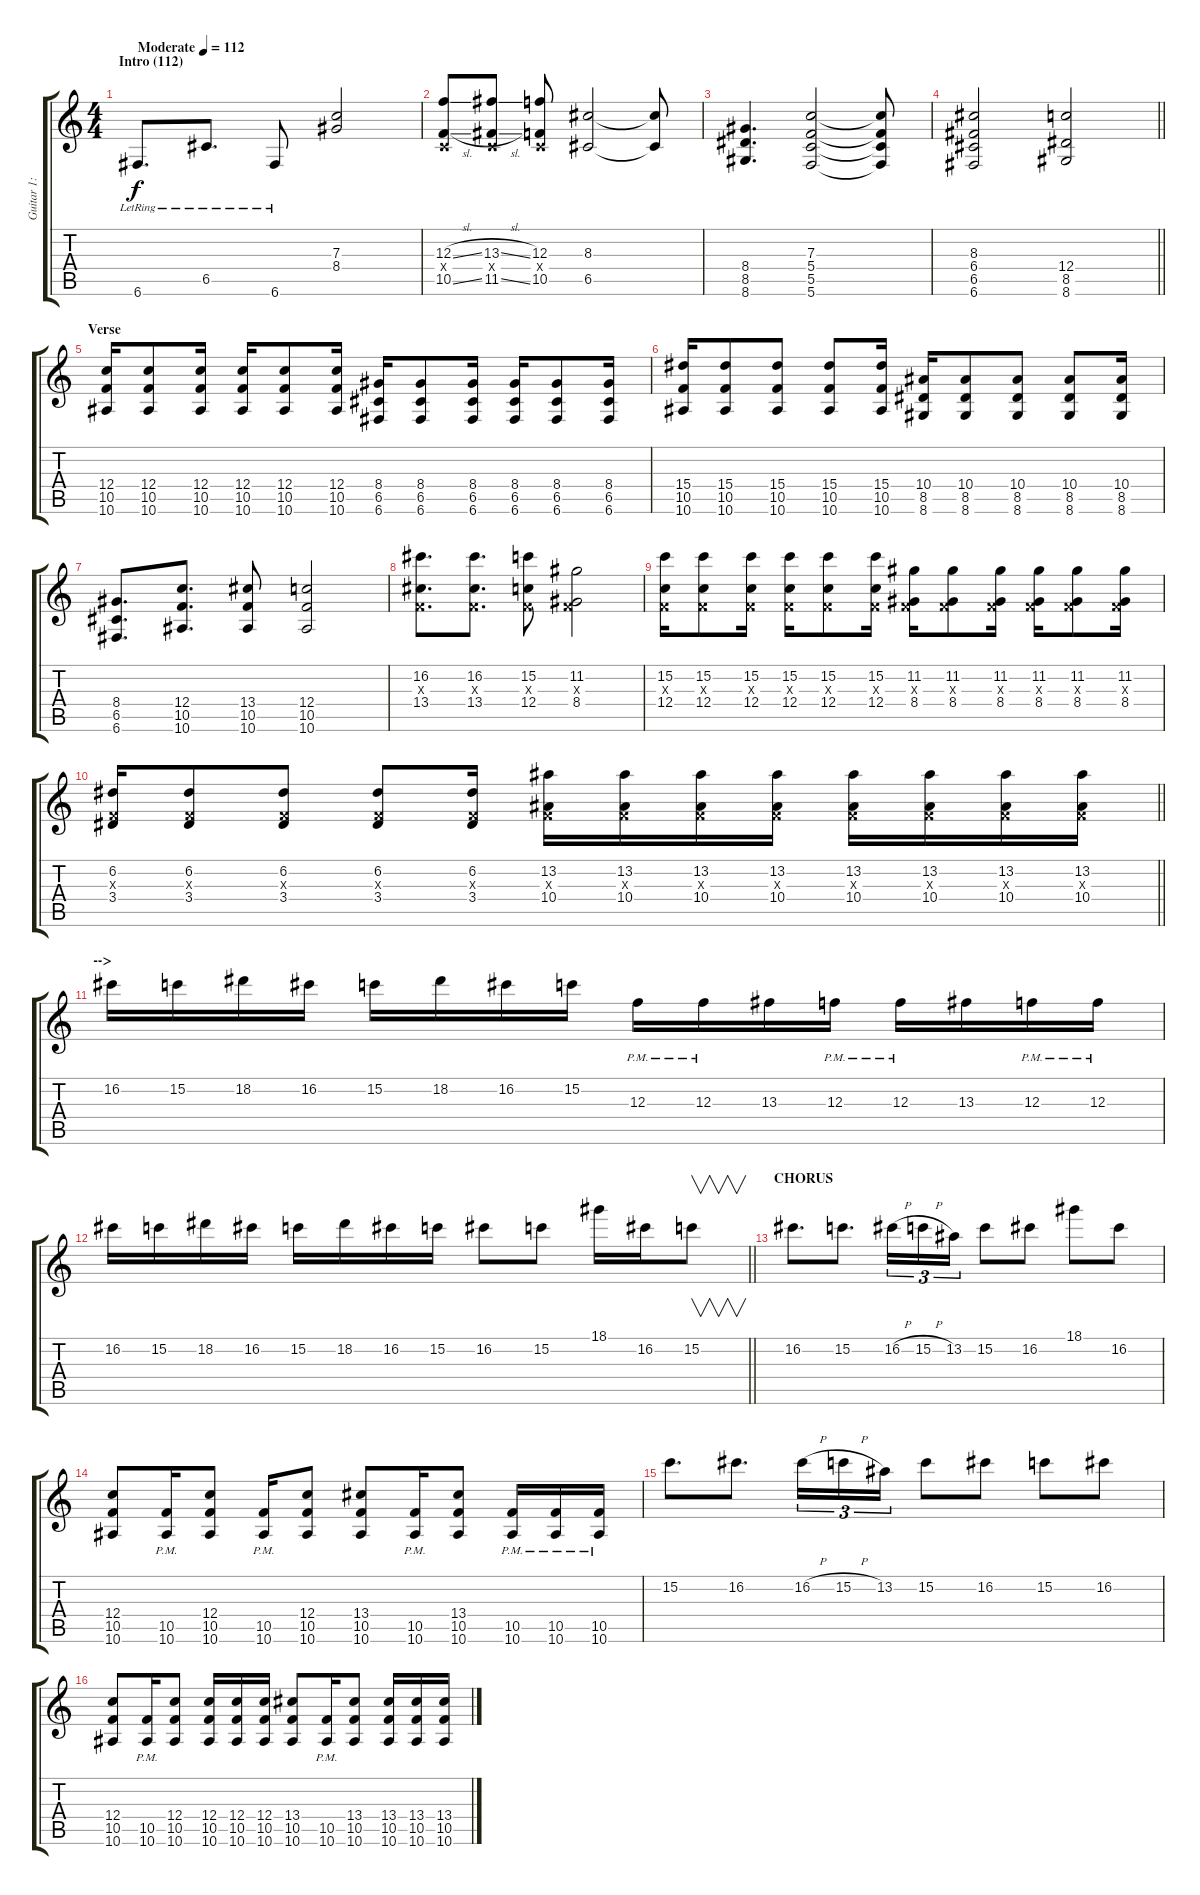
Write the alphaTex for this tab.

\track ("Guitar 1: Johan" "Guitar 1: ") {instrument overdrivenguitar}
\staff {score tabs}
\tuning (D4 A3 F3 C3 G2 C2) {hide}
\ts (4 4)
\section ("" "Intro (112)")
\tempo (112 "Moderate")
\clef g2
\ks c
6.6{lr}.8{d dy f volume 10 instrument overdrivenguitar} 6.5{lr}.8{d} 6.6{lr}.8 (7.3 8.4).2{volume 15} |
(12.3{sl} 0.4{x} 10.5{sl}).8 (13.3{sl} 0.4{x} 11.5{sl}).8 (12.3 0.4{x} 10.5).8 (8.3 6.5).2 (8.3{t} 6.5{t}).8 |
(8.4 8.5 8.6).4{d} (7.3 5.4 5.5 5.6).2 (7.3{t} 5.4{t} 5.5{t} 5.6{t}).8 |
\barLineRight lightlight
(8.3 6.4 6.5 6.6).2 (12.4 8.5 8.6).2 |
\section ("" "Verse")
(12.4 10.5 10.6).16 (12.4 10.5 10.6).8 (12.4 10.5 10.6).16 (12.4 10.5 10.6).16 (12.4 10.5 10.6).8 (12.4 10.5 10.6).16 (8.4 6.5 6.6).16 (8.4 6.5 6.6).8 (8.4 6.5 6.6).16 (8.4 6.5 6.6).16 (8.4 6.5 6.6).8 (8.4 6.5 6.6).16 |
(15.4 10.5 10.6).16 (15.4 10.5 10.6).8 (15.4 10.5 10.6).8 (15.4 10.5 10.6).8 (15.4 10.5 10.6).16 (10.4 8.5 8.6).16 (10.4 8.5 8.6).8 (10.4 8.5 8.6).8 (10.4 8.5 8.6).8 (10.4 8.5 8.6).16 |
(8.4 6.5 6.6).8{d} (12.4 10.5 10.6).8{d} (13.4 10.5 10.6).8 (12.4 10.5 10.6).2 |
(16.2 0.3{x} 13.4).8{d} (16.2 0.3{x} 13.4).8{d} (15.2 0.3{x} 12.4).8 (11.2 0.3{x} 8.4).2 |
(15.2 0.3{x} 12.4).16 (15.2 0.3{x} 12.4).8 (15.2 0.3{x} 12.4).16 (15.2 0.3{x} 12.4).16 (15.2 0.3{x} 12.4).8 (15.2 0.3{x} 12.4).16 (11.2 0.3{x} 8.4).16 (11.2 0.3{x} 8.4).8 (11.2 0.3{x} 8.4).16 (11.2 0.3{x} 8.4).16 (11.2 0.3{x} 8.4).8 (11.2 0.3{x} 8.4).16 |
\barLineRight lightlight
(6.2 0.3{x} 3.4).16 (6.2 0.3{x} 3.4).8 (6.2 0.3{x} 3.4).8 (6.2 0.3{x} 3.4).8 (6.2 0.3{x} 3.4).16 (13.2 0.3{x} 10.4).16 (13.2 0.3{x} 10.4).16 (13.2 0.3{x} 10.4).16 (13.2 0.3{x} 10.4).16 (13.2 0.3{x} 10.4).16 (13.2 0.3{x} 10.4).16 (13.2 0.3{x} 10.4).16 (13.2 0.3{x} 10.4).16 |
\section ("" "-->")
16.2.16 15.2.16 18.2.16 16.2.16 15.2.16 18.2.16 16.2.16 15.2.16 12.3{pm}.16 12.3{pm}.16 13.3.16 12.3{pm}.16 12.3{pm}.16 13.3.16 12.3{pm}.16 12.3{pm}.16 |
\barLineRight lightlight
16.2.16 15.2.16 18.2.16 16.2.16 15.2.16 18.2.16 16.2.16 15.2.16 16.2.8 15.2.8 18.1.16 16.2.16 15.2.8{v} |
\section ("" "CHORUS")
16.2.8{d} 15.2.8{d} 16.2{h}.16{tu (3 2)} 15.2{h}.16{tu (3 2)} 13.2.16{tu (3 2)} 15.2.8 16.2.8 18.1.8 16.2.8 |
(12.4 10.5 10.6).8 (10.5{pm} 10.6).16 (12.4 10.5 10.6).8 (10.5{pm} 10.6).16 (12.4 10.5 10.6).8 (13.4 10.5 10.6).8 (10.5{pm} 10.6).16 (13.4 10.5 10.6).8 (10.5{pm} 10.6).16 (10.5{pm} 10.6).16 (10.5{pm} 10.6).16 |
15.2.8{d} 16.2.8{d} 16.2{h}.16{tu (3 2)} 15.2{h}.16{tu (3 2)} 13.2.16{tu (3 2)} 15.2.8 16.2.8 15.2.8 16.2.8 |
(12.4 10.5 10.6).8 (10.5{pm} 10.6).16 (12.4 10.5 10.6).8 (12.4 10.5 10.6).16 (12.4 10.5 10.6).16 (12.4 10.5 10.6).16 (13.4 10.5 10.6).8 (10.5{pm} 10.6).16 (13.4 10.5 10.6).8 (13.4 10.5 10.6).16 (13.4 10.5 10.6).16 (13.4 10.5 10.6).16
